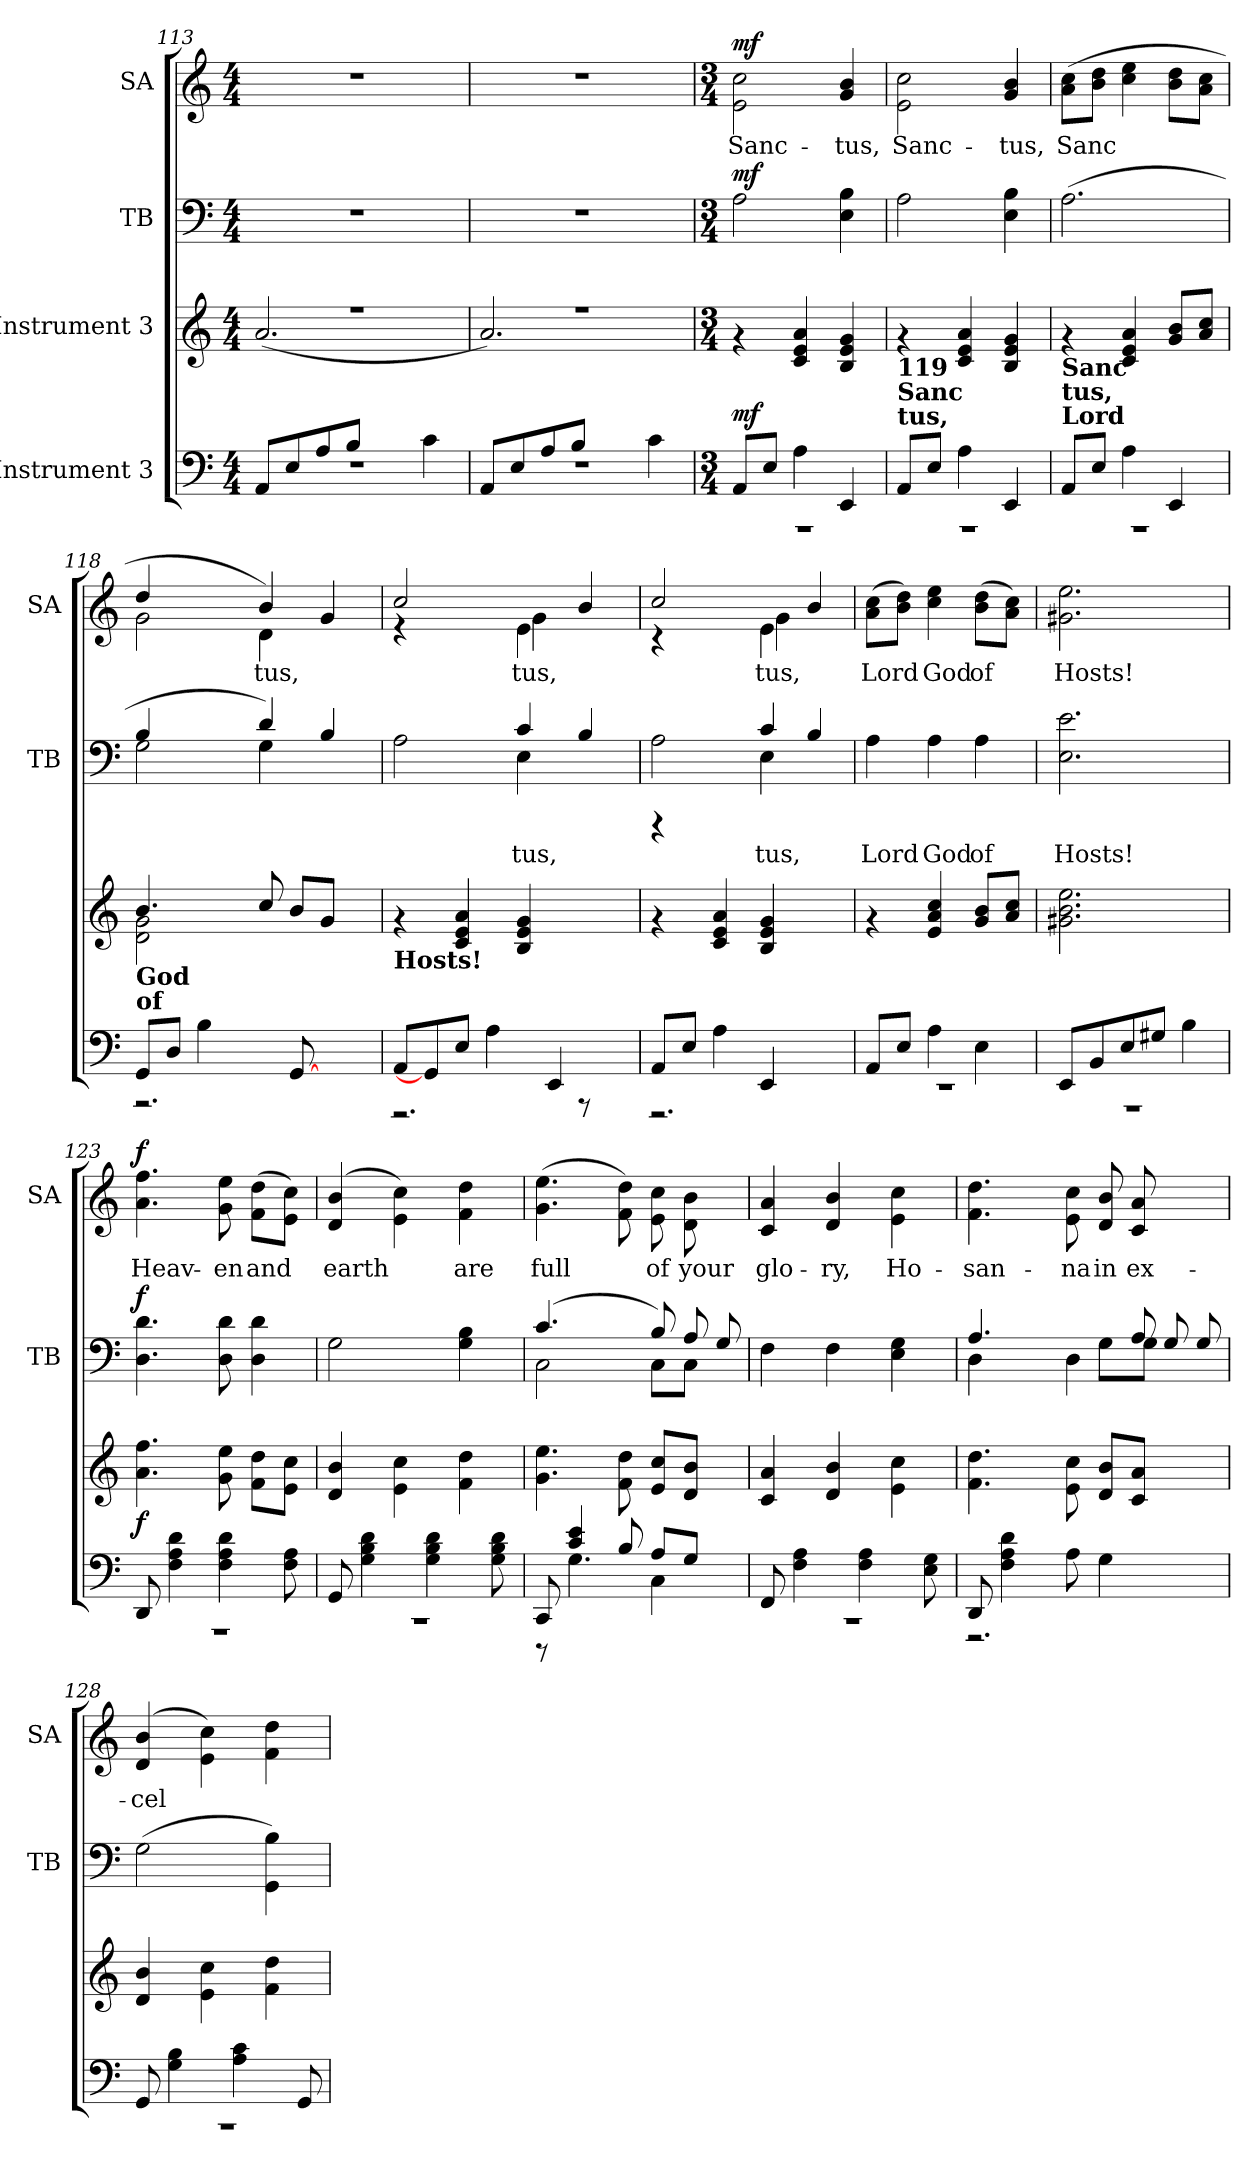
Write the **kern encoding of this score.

**kern	**dynam	**kern	**dynam	**kern	**text	**dynam	**kern	**text	**dynam
*part4	*part4	*part3	*part3	*part2	*part2	*part2	*part1	*part1	*part1
*staff4	*staff4	*staff3	*staff3	*staff2	*staff2	*staff2	*staff1	*staff1	*staff1
*I"Instrument 3	*	*I"Instrument 3	*	*I"TB	*	*	*I"SA	*	*
*	*	*	*	*I'TB	*	*	*I'SA	*	*
*clefF4	*	*clefG2	*	*clefF4	*	*	*clefG2	*	*
*k[]	*	*k[]	*	*k[]	*	*	*k[]	*	*
*C:	*	*C:	*	*C:	*	*	*C:	*	*
*M4/4	*	*M4/4	*	*M4/4	*	*	*M4/4	*	*
=113	=113	=113	=113	=113	=113	=113	=113	=113	=113
*^	*	*^	*	*	*	*	*	*	*
*	*^	*	*	*	*	*	*	*	*	*	*
8AA/L	2.ryy	1r	.	1r	(<2.a/	.	1r	.	.	1r	.	.
8E/	.	.	.	.	.	.	.	.	.	.	.	.
8A/	.	.	.	.	.	.	.	.	.	.	.	.
8B/J	.	.	.	.	.	.	.	.	.	.	.	.
2ryy	.	.	.	.	.	.	.	.	.	.	.	.
.	4c\	.	.	.	4ryy	.	.	.	.	.	.	.
=114	=114	=114	=114	=114	=114	=114	=114	=114	=114	=114	=114	=114
8AA/L	2.ryy	1r	.	1r	2.a/)	.	1r	.	.	1r	.	.
8E/	.	.	.	.	.	.	.	.	.	.	.	.
8A/	.	.	.	.	.	.	.	.	.	.	.	.
8B/J	.	.	.	.	.	.	.	.	.	.	.	.
2ryy	.	.	.	.	.	.	.	.	.	.	.	.
.	4c\	.	.	.	4ryy	.	.	.	.	.	.	.
*v	*v	*v	*	*	*	*	*	*	*	*	*	*
*	*	*v	*v	*	*	*	*	*	*	*
!!LO:PB:g=z
=115	=115	=115	=115	=115	=115	=115	=115	=115	=115
*M3/4	*	*M3/4	*	*M3/4	*	*	*M3/4	*	*
*^	*	*^	*	*	*	*	*	*	*
!	!	!LO:DY:a	!	!	!	!	!LO:LY:b:cj	!LO:DY:a	!	!LO:LY:b:cj	!LO:DY:a
*	*	*	*v	*v	*	*	*	*	*	*	*
8AA/L	2.r	mf	4rf	.	2A\	.	mf	2cc\ 2e\	Sanc-	mf
8E/J	.	.	.	.	.	.	.	.	.	.
4A\	.	.	4a/ 4e/ 4c/	.	.	.	.	.	.	.
!	!	!	!	!	!	!LO:LY:b:cj	!	!	!LO:LY:b:cj	!
4EE/	.	.	4g/ 4B/ 4e/	.	4B\ 4E\	.	.	4g/ 4b/	-tus,	.
=116	=116	=116	=116	=116	=116	=116	=116	=116	=116	=116
!	!	!	!LO:TX:b:B:t=119	!	!	!	!	!	!	!
!	!	!	!LO:TX:b:B:t=Sanc	!	!	!	!	!	!	!
!	!	!	!LO:TX:b:B:t=tus,	!	!	!	!	!	!	!
!	!	!	!	!	!	!LO:LY:b:cj	!	!	!LO:LY:b:cj	!
8AA/L	2.r	.	4rf	.	2A\	.	.	2e\ 2cc\	Sanc-	.
8E/J	.	.	.	.	.	.	.	.	.	.
4A\	.	.	4a/ 4e/ 4c/	.	.	.	.	.	.	.
!	!	!	!	!	!	!LO:LY:b:cj	!	!	!LO:LY:b:cj	!
4EE/	.	.	4g/ 4e/ 4B/	.	4B\ 4E\	.	.	4b/ 4g/	-tus,	.
=117	=117	=117	=117	=117	=117	=117	=117	=117	=117	=117
!	!	!	!LO:TX:b:B:t=Sanc	!	!	!	!	!	!	!
!	!	!	!LO:TX:b:B:t=tus,	!	!	!	!	!	!	!
!	!	!	!LO:TX:b:B:t=Lord	!	!	!	!	!	!	!
!	!	!	!	!	!	!LO:LY:b:cj	!	!	!LO:LY:b:cj	!
8AA/L	2.r	.	4rf	.	(>2.A\	.	.	(>8cc\ 8a\L	Sanc-	.
!	!	!	!	!	!	!	!	!	!LO:LY:b:cj	!
8E/J	.	.	.	.	.	.	.	8dd\ 8b\J	--	.
!	!	!	!	!	!	!	!	!	!LO:LY:b:cj	!
4A\	.	.	4a/ 4e/ 4c/	.	.	.	.	4cc\ 4ee\	--	.
!	!	!	!	!	!	!	!	!	!LO:LY:b:cj	!
4EE/	.	.	8g/ 8b/L	.	.	.	.	8dd\ 8b\L	--	.
!	!	!	!	!	!	!	!	!	!LO:LY:b:cj	!
.	.	.	8cc/ 8a/J	.	.	.	.	8cc\ 8a\J	--	.
=118	=118	=118	=118	=118	=118	=118	=118	=118	=118	=118
*	*	*	*^	*	*^	*	*	*	*	*
!	!	!	!LO:TX:b:B:t=God	!	!	!	!	!	!	!	!	!
!	!	!	!LO:TX:b:B:t=of	!	!	!	!	!	!	!	!	!
!	!	!	!	!	!	!	!	!LO:LY:b:cj	!	!	!LO:LY:b:cj	!
*	*	*	*	*	*	*	*	*	*	*^	*	*
8GG/L	2.r	.	4.b/	2g\ 2d\	.	2G\	4B/	.	.	2g\	4dd/	--	.
8D/J	.	.	.	.	.	.	.	.	.	.	.	.	.
4B\	.	.	.	.	.	.	4ryy	.	.	.	4ryy	.	.
.	.	.	8ryy	.	.	.	.	.	.	.	.	.	.
!	!	!	!	!	!	!	!	!LO:LY:b:cj	!	!	!	!	!
!	!	!	!	!	!	!	!	!LO:LY:b:cj	!	!	!	!LO:LY:b:cj	!
!	!	!	!	!	!	!	!	!	!	!	!	!LO:LY:b:cj	!
8ryy	.	.	8cc/	8ryy	.	4d/)	4G\	.	.	4b/)	4d\	-tus,	.
[8GG/	.	.	8b/L	4.ryy	.	.	.	.	.	.	.	.	.
4ryy	4ryy	.	8g/J	.	.	4B/	4ryy	.	.	4g/	4ryy	.	.
.	.	.	8ryy	.	.	.	.	.	.	.	.	.	.
*	*	*	*v	*v	*	*	*	*	*	*	*	*	*
!!LO:LB:g=z	!!
=119	=119	=119	=119	=119	=119	=119	=119	=119	=119	=119	=119	=119
!	!	!	!LO:TX:b:B:t=Hosts!	!	!	!	!	!	!	!	!	!
8AA/L	2.r	.	4rf	.	2A\	2ryy	.	.	2cc/	4rd	.	.
8GG/]	.	.	.	.	.	.	.	.	.	.	.	.
8E/J	.	.	4e/ 4c/ 4a/	.	.	.	.	.	.	4ryy	.	.
4A\	.	.	.	.	.	.	.	.	.	.	.	.
!	!	!	!	!	!	!	!LO:LY:b:cj	!	!	!	!	!
!	!	!	!	!	!	!	!LO:LY:b:cj	!	!	!	!LO:LY:b:cj	!
!	!	!	!	!	!	!	!	!	!	!	!LO:LY:b:cj	!
.	.	.	4g/ 4e/ 4B/	.	4c/	4E\	-tus,	.	4e\	4g\	-tus,	.
4EE/	.	.	.	.	.	.	.	.	.	.	.	.
.	8r	.	4ryy	.	4B/	4ryy	.	.	4b/	4ryy	.	.
8ryy	8ryy	.	.	.	.	.	.	.	.	.	.	.
=120	=120	=120	=120	=120	=120	=120	=120	=120	=120	=120	=120	=120
8AA/L	2.r	.	4rf	.	2A\	4rEEE	.	.	2cc/	4rc	.	.
8E/J	.	.	.	.	.	.	.	.	.	.	.	.
4A\	.	.	4e/ 4c/ 4a/	.	.	4ryy	.	.	.	4ryy	.	.
!	!	!	!	!	!	!	!LO:LY:b:cj	!	!	!	!	!
!	!	!	!	!	!	!	!LO:LY:b:cj	!	!	!	!LO:LY:b:cj	!
!	!	!	!	!	!	!	!	!	!	!	!LO:LY:b:cj	!
4EE/	.	.	4e/ 4B/ 4g/	.	4c/	4E\	-tus,	.	4e\	4g\	-tus,	.
4ryy	4ryy	.	4ryy	.	4B/	4ryy	.	.	4b/	4ryy	.	.
=121	=121	=121	=121	=121	=121	=121	=121	=121	=121	=121	=121	=121
!	!	!	!	!	!	!	!LO:LY:b:cj	!	!	!	!LO:LY:b:cj	!
*	*	*	*	*	*v	*v	*	*	*	*	*	*
*	*	*	*	*	*	*	*	*v	*v	*	*
8AA/L	2.r	.	4rf	.	4A\	Lord	.	(>8cc\ 8a\L	Lord	.
!	!	!	!	!	!	!	!	!	!LO:LY:b:cj	!
8E/J	.	.	.	.	.	.	.	8dd\ 8b\J)	.	.
!	!	!	!	!	!	!LO:LY:b:cj	!	!	!LO:LY:b:cj	!
4A\	.	.	4cc/ 4a/ 4e/	.	4A\	God	.	4ee\ 4cc\	God	.
!	!	!	!	!	!	!LO:LY:b:cj	!	!	!LO:LY:b:cj	!
4E\	.	.	8g/ 8b/L	.	4A\	of	.	(>8dd\ 8b\L	of	.
!	!	!	!	!	!	!	!	!	!LO:LY:b:cj	!
.	.	.	8cc/ 8a/J	.	.	.	.	8cc\ 8a\J)	.	.
=122	=122	=122	=122	=122	=122	=122	=122	=122	=122	=122
!	!	!	!	!	!	!LO:LY:b:cj	!	!	!LO:LY:b:cj	!
8EE/L	2.r	.	2.b\ 2.g#X\ 2.ee\	.	2.e\ 2.E\	Hosts!	.	2.ee\ 2.g#X\	Hosts!	.
8BB/	.	.	.	.	.	.	.	.	.	.
8E/	.	.	.	.	.	.	.	.	.	.
8G#X/J	.	.	.	.	.	.	.	.	.	.
4B\	.	.	.	.	.	.	.	.	.	.
!!LO:PB:g=z
=123	=123	=123	=123	=123	=123	=123	=123	=123	=123	=123
!	!	!	!	!LO:DY:b	!	!LO:LY:b:cj	!LO:DY:a	!	!LO:LY:b:cj	!LO:DY:a
8DD/	2.r	.	4.ff\ 4.a\	f	4.d\ 4.D\	.	f	4.a\ 4.ff\	Heav-	f
4A\ 4F\ 4d\	.	.	.	.	.	.	.	.	.	.
!	!	!	!	!	!	!LO:LY:b:cj	!	!	!LO:LY:b:cj	!
4A\ 4F\ 4d\	.	.	8ee\ 8g\	.	8d\ 8D\	.	.	8ee\ 8g\	-en	.
!	!	!	!	!	!	!LO:LY:b:cj	!	!	!LO:LY:b:cj	!
.	.	.	8f\ 8dd\L	.	4d\ 4D\	.	.	(>8dd\ 8f\L	and	.
!	!	!	!	!	!	!	!	!	!LO:LY:b:cj	!
8F\ 8A\	.	.	8cc\ 8e\J	.	.	.	.	8cc\ 8e\J)	.	.
=124	=124	=124	=124	=124	=124	=124	=124	=124	=124	=124
!	!	!	!	!	!	!LO:LY:b:cj	!	!	!LO:LY:b:cj	!
8GG/	2.r	.	4b/ 4d/	.	2G\	.	.	(>4b/ 4d/	earth	.
4d\ 4B\ 4G\	.	.	.	.	.	.	.	.	.	.
!	!	!	!	!	!	!	!	!	!LO:LY:b:cj	!
.	.	.	4e\ 4cc\	.	.	.	.	4e\ 4cc\)	.	.
4B\ 4G\ 4d\	.	.	.	.	.	.	.	.	.	.
!	!	!	!	!	!	!LO:LY:b:cj	!	!	!LO:LY:b:cj	!
.	.	.	4f\ 4dd\	.	4B\ 4G\	.	.	4dd\ 4f\	are	.
8B\ 8G\ 8d\	.	.	.	.	.	.	.	.	.	.
=125	=125	=125	=125	=125	=125	=125	=125	=125	=125	=125
*	*	*	*	*	*^	*	*	*	*	*
!	!	!	!	!	!	!	!LO:LY:b:cj	!	!	!LO:LY:b:cj	!
8CC/	8rDDD	.	4.ee\ 4.g\	.	2C\	(>4.c/	.	.	(>4.ee\ 4.g\	full	.
4c/ 4e/	4.G\	.	.	.	.	.	.	.	.	.	.
!	!	!	!	!	!	!	!	!	!	!LO:LY:b:cj	!
8B/	.	.	8f\ 8dd\	.	.	8ryy	.	.	8dd\ 8f\)	.	.
!	!	!	!	!	!	!	!LO:LY:b:cj	!	!	!	!
!	!	!	!	!	!	!	!LO:LY:b:cj	!	!	!LO:LY:b:cj	!
8A/L	4C\	.	8e/ 8cc/L	.	8B/)	8C\L	.	.	8cc\ 8e\	of	.
!	!	!	!	!	!	!	!LO:LY:b:cj	!	!	!LO:LY:b:cj	!
8G/J	.	.	8b/ 8d/J	.	8A/	8C\J	.	.	8b\ 8d\	your	.
8ryy	8ryy	.	8ryy	.	8G/	8ryy	.	.	8ryy	.	.
!!LO:LB:g=z
=126	=126	=126	=126	=126	=126	=126	=126	=126	=126	=126	=126
!	!	!	!	!	!	!	!LO:LY:b:cj	!	!	!LO:LY:b:cj	!
*	*	*	*	*	*v	*v	*	*	*	*	*
8FF/	2.r	.	4a/ 4c/	.	4F\	.	.	4c/ 4a/	glo-	.
4F\ 4A\	.	.	.	.	.	.	.	.	.	.
!	!	!	!	!	!	!LO:LY:b:cj	!	!	!LO:LY:b:cj	!
.	.	.	4b/ 4d/	.	4F\	.	.	4b/ 4d/	-ry,	.
4F\ 4A\	.	.	.	.	.	.	.	.	.	.
!	!	!	!	!	!	!LO:LY:b:cj	!	!	!LO:LY:b:cj	!
.	.	.	4cc\ 4e\	.	4G\ 4E\	.	.	4cc\ 4e\	Ho-	.
8E\ 8G\	.	.	.	.	.	.	.	.	.	.
=127	=127	=127	=127	=127	=127	=127	=127	=127	=127	=127
*	*	*	*	*	*^	*	*	*	*	*
!	!	!	!	!	!	!	!LO:LY:b:cj	!	!	!LO:LY:b:cj	!
8DD/	2.r	.	4.dd\ 4.f\	.	4.A/	4D\	.	.	4.dd\ 4.f\	-san-	.
4d\ 4A\ 4F\	.	.	.	.	.	.	.	.	.	.	.
.	.	.	.	.	.	4ryy	.	.	.	.	.
!	!	!	!	!	!	!	!	!	!	!LO:LY:b:cj	!
8A\	.	.	8cc\ 8e\	.	4D\	.	.	.	8cc\ 8e\	-na	.
!	!	!	!	!	!	!	!LO:LY:b:cj	!	!	!LO:LY:b:cj	!
4G\	.	.	8b/ 8d/L	.	.	8G\L	.	.	8b/ 8d/	in	.
!	!	!	!	!	!	!	!LO:LY:b:cj	!	!	!	!
!	!	!	!	!	!	!	!LO:LY:b:cj	!	!	!LO:LY:b:cj	!
.	.	.	8c/ 8a/J	.	8A/	8G\J	.	.	8a/ 8c/	ex-	.
4ryy	4ryy	.	4ryy	.	8G/	4ryy	.	.	4ryy	.	.
.	.	.	.	.	8G/	.	.	.	.	.	.
*	*	*	*	*	*v	*v	*	*	*	*	*
=128	=128	=128	=128	=128	=128	=128	=128	=128	=128	=128
!	!	!	!	!	!	!LO:LY:b:cj	!	!	!LO:LY:b:cj	!
8GG/	2.r	.	4d/ 4b/	.	(>2G\	.	.	(>4b/ 4d/	-cel-	.
4G\ 4B\	.	.	.	.	.	.	.	.	.	.
!	!	!	!	!	!	!	!	!	!LO:LY:b:cj	!
.	.	.	4cc\ 4e\	.	.	.	.	4cc\ 4e\)	--	.
4A\ 4c\	.	.	.	.	.	.	.	.	.	.
!	!	!	!	!	!	!LO:LY:b:cj	!	!	!LO:LY:b:cj	!
.	.	.	4f\ 4dd\	.	4B\ 4GG\)	.	.	4f\ 4dd\	--	.
8GG/	.	.	.	.	.	.	.	.	.	.
*v	*v	*	*	*	*	*	*	*	*	*
=	=	=	=	=	=	=	=	=	=
*-	*-	*-	*-	*-	*-	*-	*-	*-	*-
